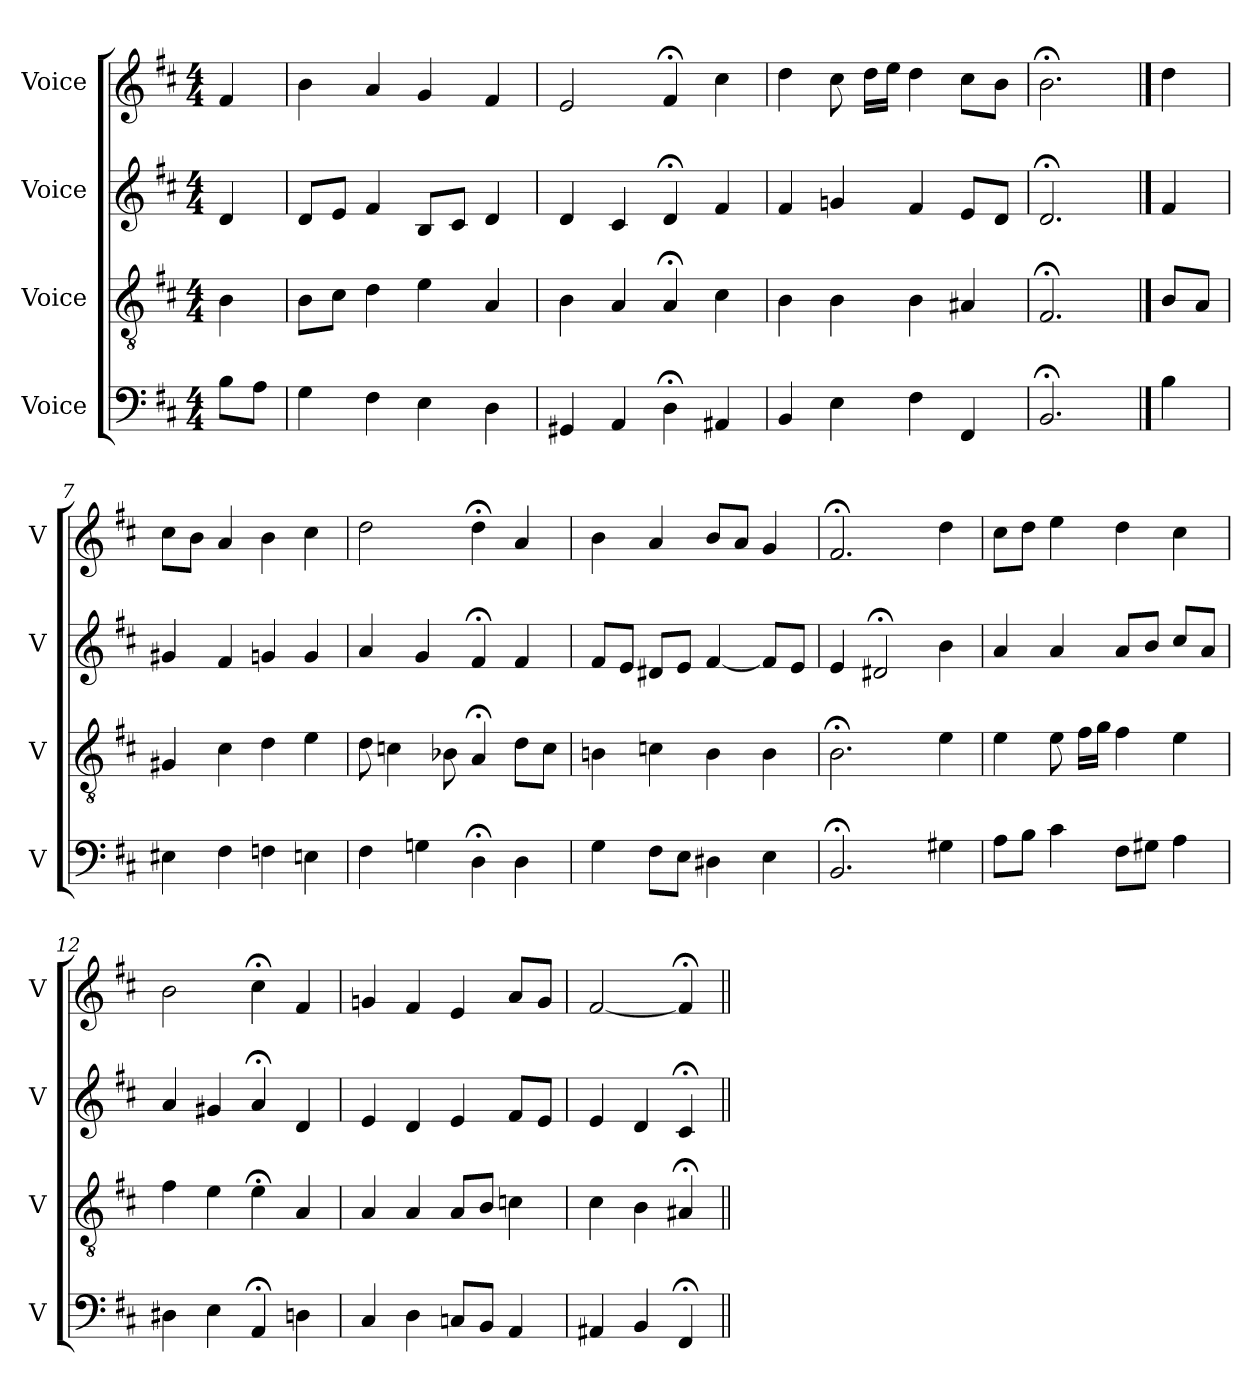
**kern	**kern	**kern	**kern
*part4	*part3	*part2	*part1
*staff4	*staff3	*staff2	*staff1
*I"Voice	*I"Voice	*I"Voice	*I"Voice
*I'V	*I'V	*I'V	*I'V
*clefF4	*clefGv2	*clefG2	*clefG2
*k[f#c#]	*k[f#c#]	*k[f#c#]	*k[f#c#]
*M4/4	*M4/4	*M4/4	*M4/4
*MM100	*MM100	*MM100	*MM100
=1	=1	=1	=1
8B\L	4B\	4d/	4f#/
8A\J	.	.	.
=2	=2	=2	=2
4G\	8B\L	8d/L	4b\
.	8c#\J	8e/J	.
4F#\	4d\	4f#/	4a/
4E\	4e\	8B/L	4g/
.	.	8c#/J	.
4D\	4A/	4d/	4f#/
=3	=3	=3	=3
4GG#X/	4B\	4d/	2e/
4AA/	4A/	4c#/	.
4D;\	4A;/	4d;/	4f#;/
4AA#X/	4c#\	4f#/	4cc#\
=4	=4	=4	=4
4BB/	4B\	4f#/	4dd\
4E\	4B\	4gn/	8cc#\
.	.	.	16dd\LL
.	.	.	16ee\JJ
4F#\	4B\	4f#/	4dd\
4FF#/	4A#X/	8e/L	8cc#\L
.	.	8d/J	8b\J
=5	=5	=5	=5
2.BB;/	2.F#;/	2.d;/	2.b;\
==6	==6	==6	==6
4B\	8B/L	4f#/	4dd\
.	8A/J	.	.
=7	=7	=7	=7
4E#X\	4G#X/	4g#X/	8cc#\L
.	.	.	8b\J
4F#\	4c#\	4f#/	4a/
4Fn\	4d\	4gn/	4b\
4En\	4e\	4g/	4cc#\
!!LO:LB:g=z
=8	=8	=8	=8
4F#\	8d\	4a/	2dd\
.	4cn\	.	.
4Gn\	.	4g/	.
.	8B-X\	.	.
4D;\	4A;/	4f#;/	4dd;\
4D\	8d\L	4f#/	4a/
.	8c\J	.	.
=9	=9	=9	=9
4G\	4Bn\	8f#/L	4b\
.	.	8e/J	.
8F#\L	4cn\	8d#X/L	4a/
8E\J	.	8e/J	.
4D#X\	4B\	[4f#/	8b/L
.	.	.	8a/J
4E\	4B\	8f#/L]	4g/
.	.	8e/J	.
=10	=10	=10	=10
2.BB;/	2.B;\	4e/	2.f#;/
.	.	2d#X;/	.
4G#X\	4e\	4b\	4dd\
=11	=11	=11	=11
8A\L	4e\	4a/	8cc#\L
8B\J	.	.	8dd\J
4c#\	8e\	4a/	4ee\
.	16f#\LL	.	.
.	16g\JJ	.	.
8F#\L	4f#\	8a/L	4dd\
8G#X\J	.	8b/J	.
4A\	4e\	8cc#/L	4cc#\
.	.	8a/J	.
=12	=12	=12	=12
4D#X\	4f#\	4a/	2b\
4E\	4e\	4g#X/	.
4AA;/	4e;\	4a;/	4cc#;\
4Dn\	4A/	4d/	4f#/
!!LO:PB:g=z
=13	=13	=13	=13
4C#/	4A/	4e/	4gn/
4D\	4A/	4d/	4f#/
8Cn/L	8A/L	4e/	4e/
8BB/J	8B/J	.	.
4AA/	4cn\	8f#/L	8a/L
.	.	8e/J	8g/J
=14	=14	=14	=14
4AA#X/	4c#\	4e/	[2f#/
4BB/	4B\	4d/	.
4FF#;/	4A#X;/	4c#;/	4f#;/]
=||	=||	=||	=||
*-	*-	*-	*-
